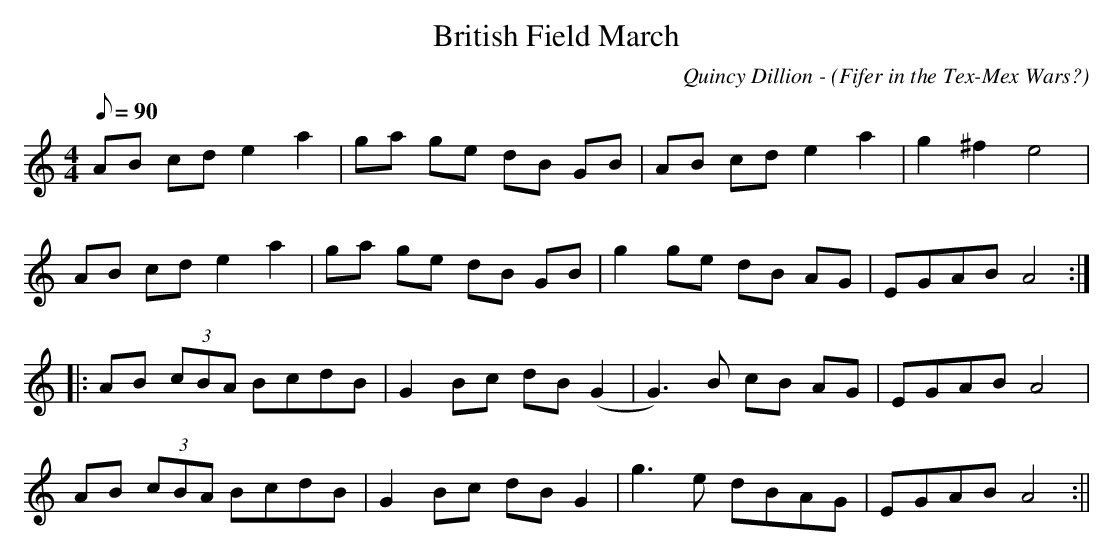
X:1
T:British Field March
M:4/4
L:1/8
Q:90
O:Quincy Dillion - (Fifer in the Tex-Mex Wars?)
K:Am
AB cd e2 a2 | ga ge dB GB | AB cd e2 a2 | g2 ^f2 e4 |
AB cd e2 a2 | ga ge dB GB | g2 ge dB AG | EGAB A4 :||:
AB (3cBA BcdB | G2 Bc dB (G2 | G3)B cB AG | EGAB A4 |
AB (3cBA BcdB | G2 Bc dB G2 | g3 e dBAG |  EGAB A4 :||
